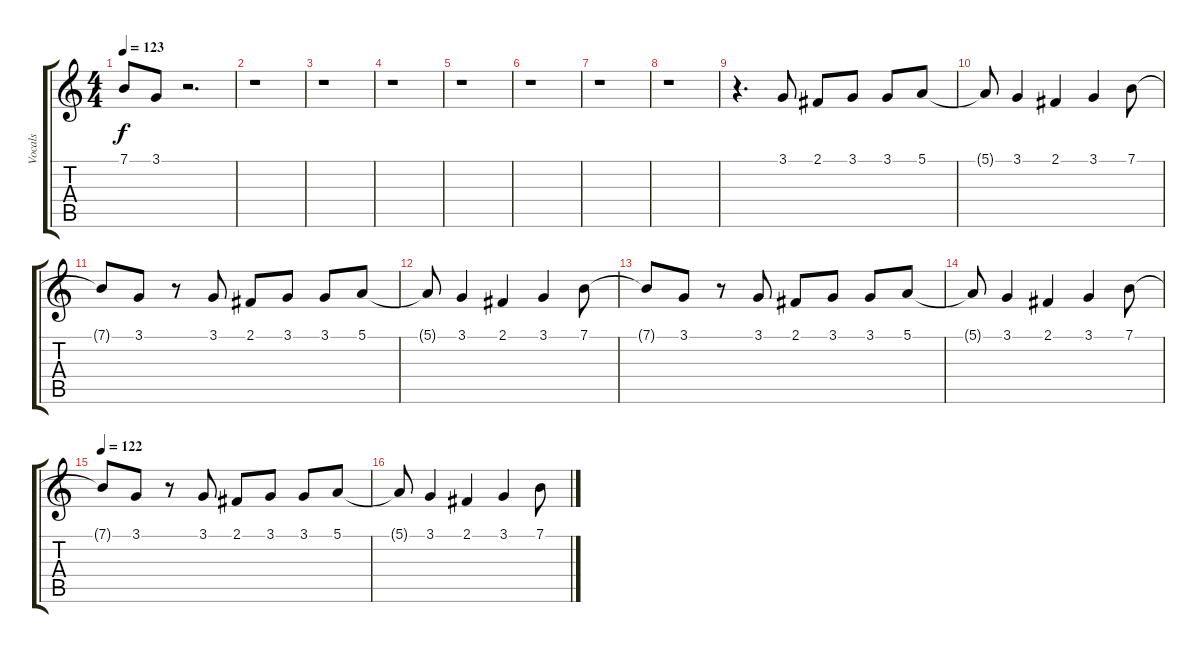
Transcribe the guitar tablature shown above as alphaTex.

\track ("Vocals" "Vocals") {instrument lead2sawtooth}
\staff {score tabs}
\tuning (E4 B3 G3 D3 A2 E2) {hide}
\ts (4 4)
\tempo 123
\clef g2
\ks c
7.1{t}.8{dy f} 3.1.8 r.2{d} |
r.1 |
r.1 |
r.1 |
r.1 |
r.1 |
r.1 |
r.1 |
r.4{d} 3.1.8 2.1.8 3.1.8 3.1.8 5.1.8 |
5.1{t}.8 3.1.4 2.1.4 3.1.4 7.1.8 |
7.1{t}.8 3.1.8 r.8 3.1.8 2.1.8 3.1.8 3.1.8 5.1.8 |
5.1{t}.8 3.1.4 2.1.4 3.1.4 7.1.8 |
7.1{t}.8 3.1.8 r.8 3.1.8 2.1.8 3.1.8 3.1.8 5.1.8 |
5.1{t}.8 3.1.4 2.1.4 3.1.4 7.1.8 |
\tempo 122
7.1{t}.8 3.1.8 r.8 3.1.8 2.1.8 3.1.8 3.1.8 5.1.8 |
5.1{t}.8 3.1.4 2.1.4 3.1.4 7.1.8
